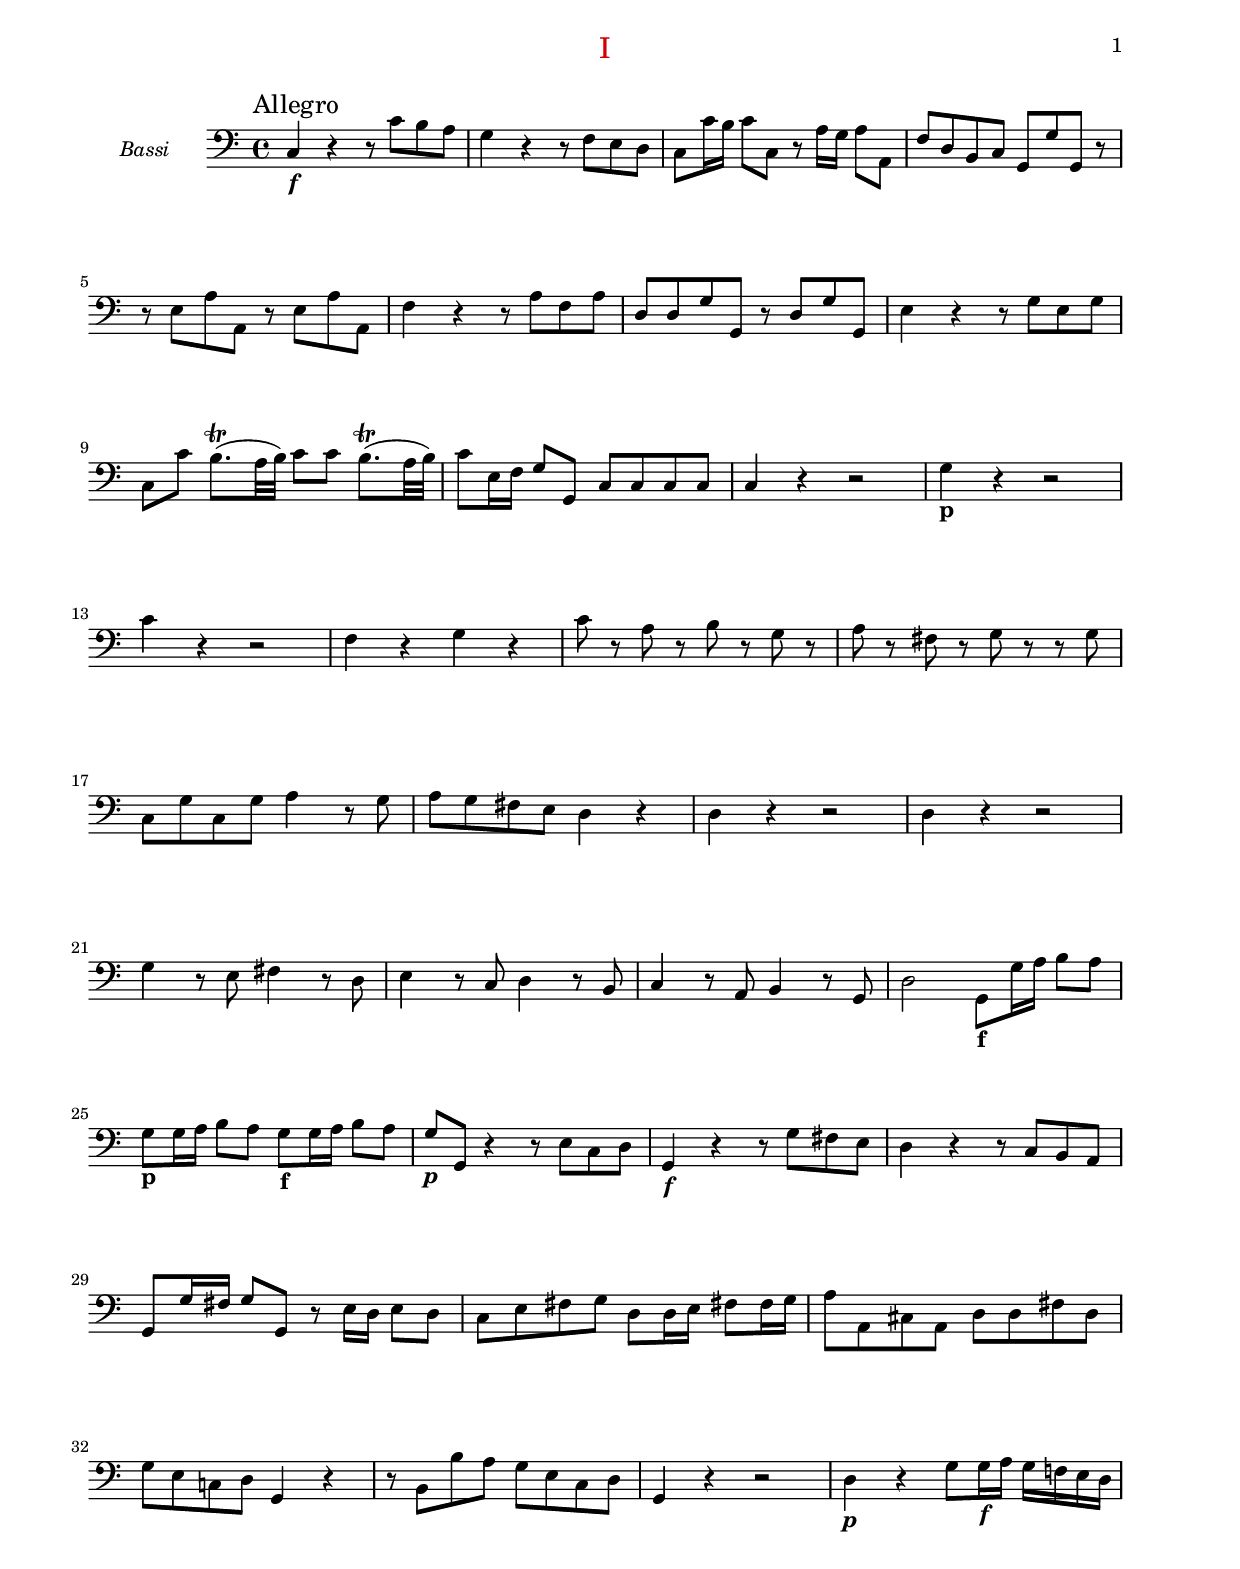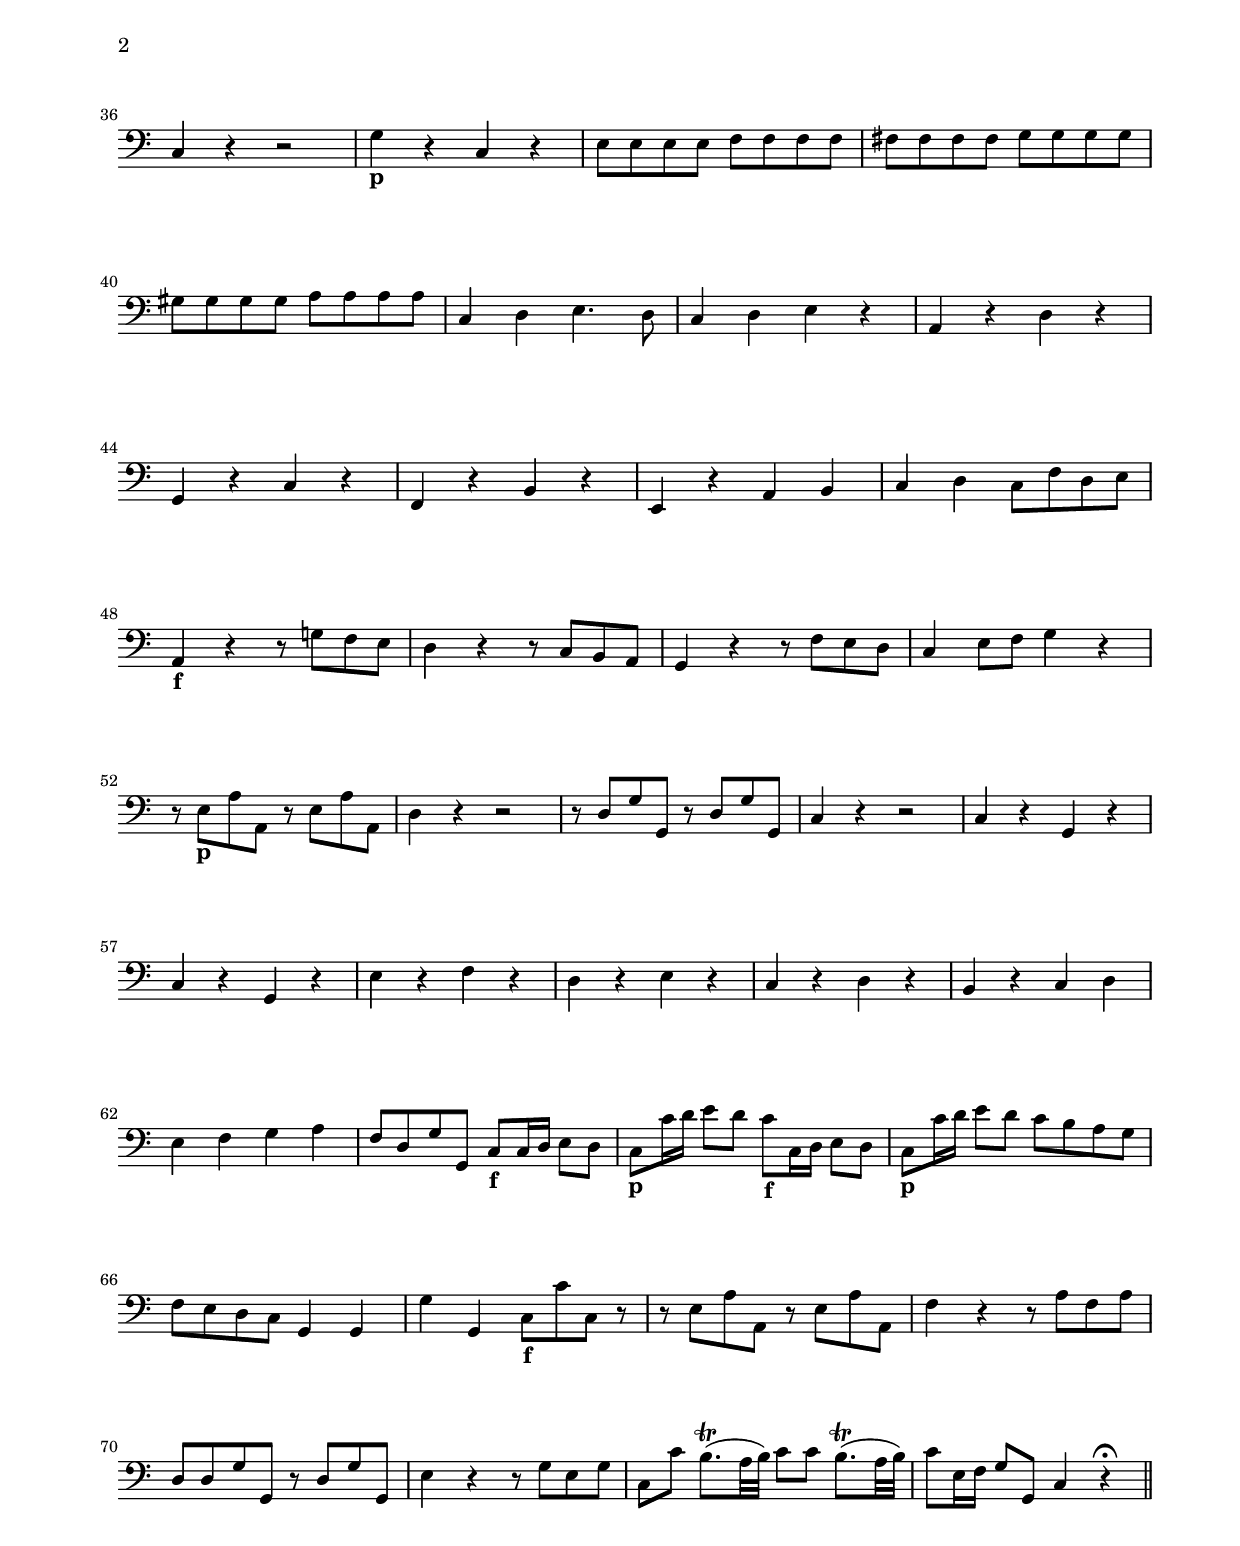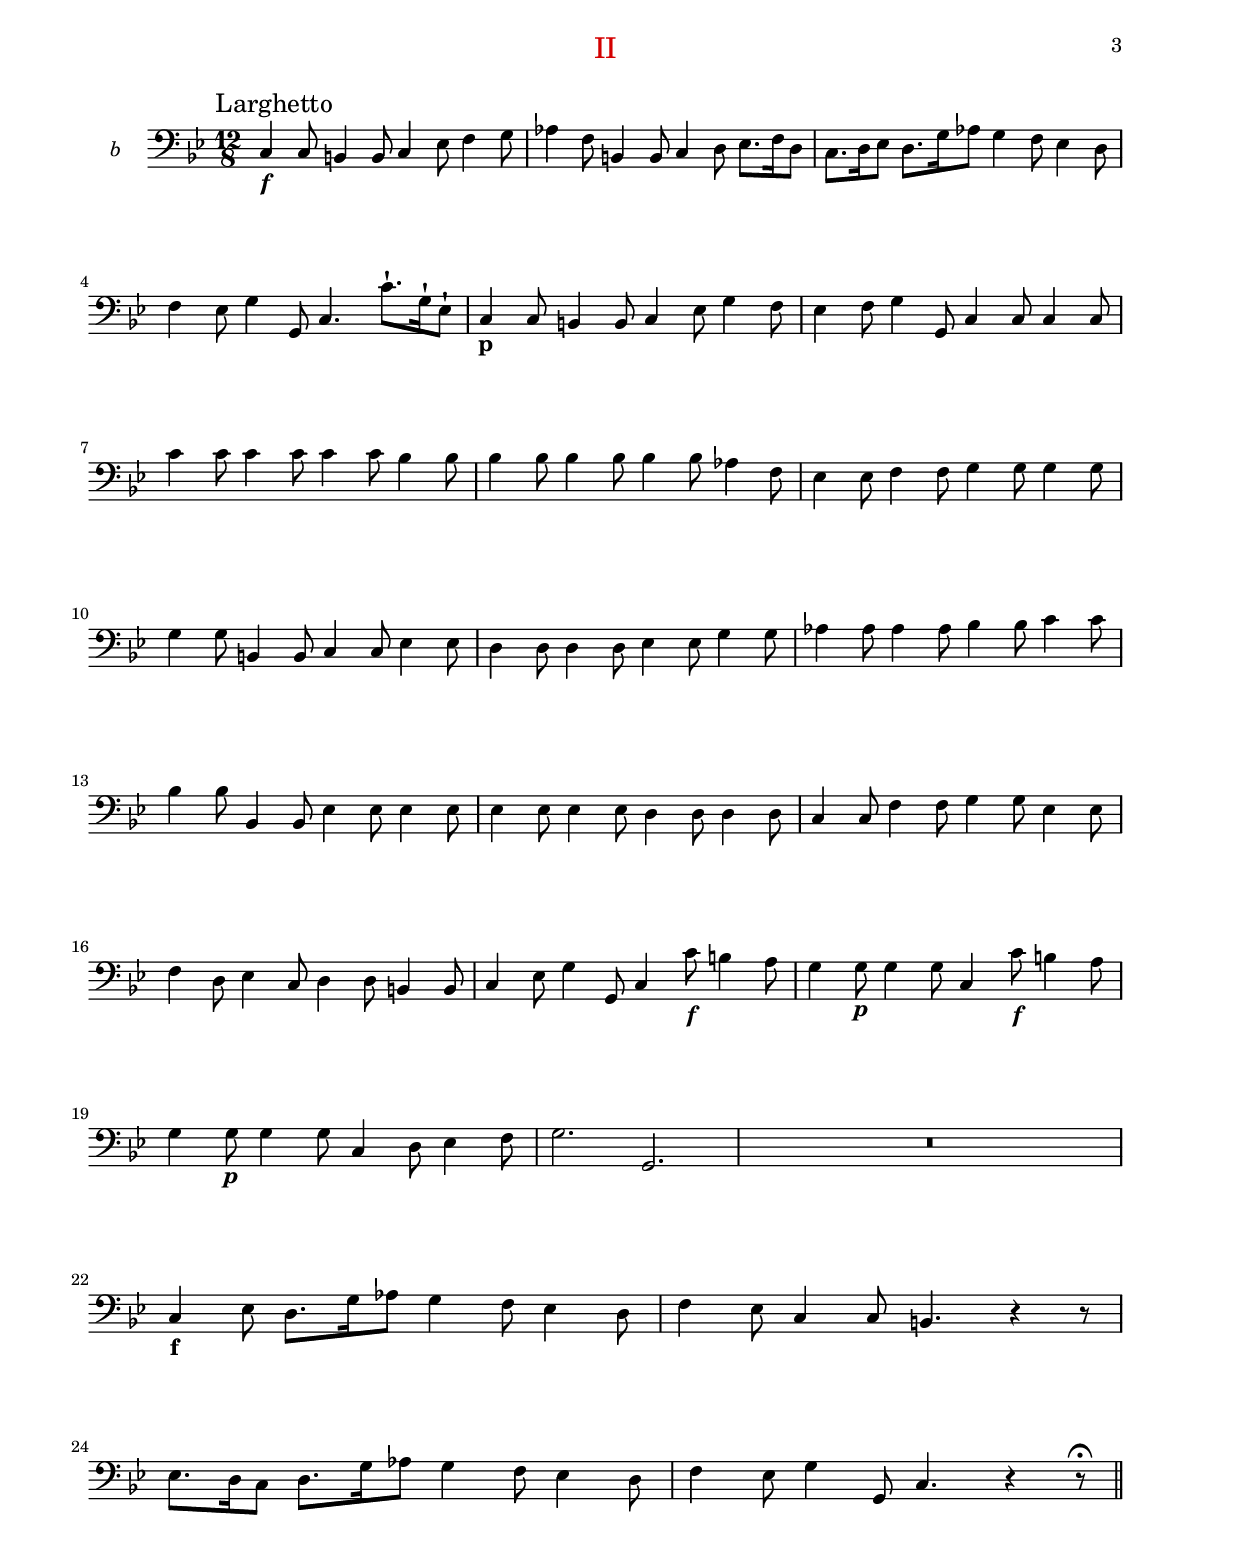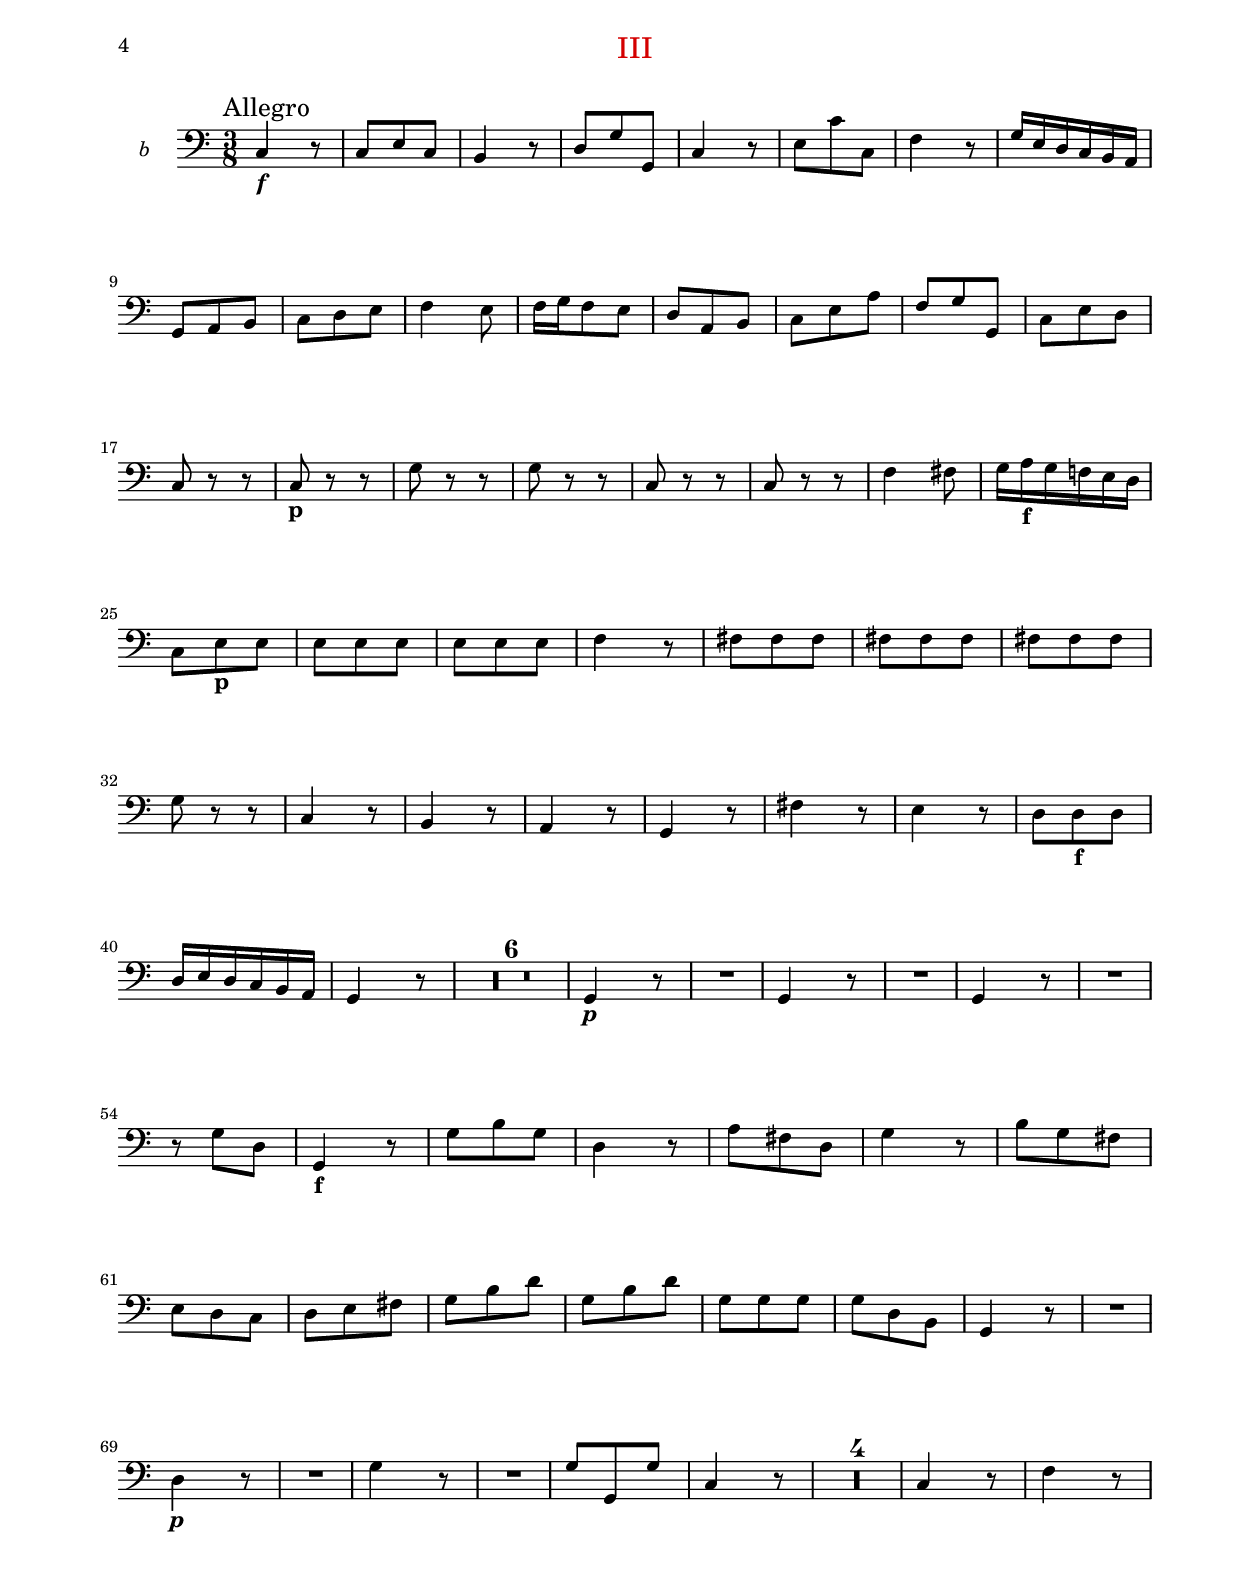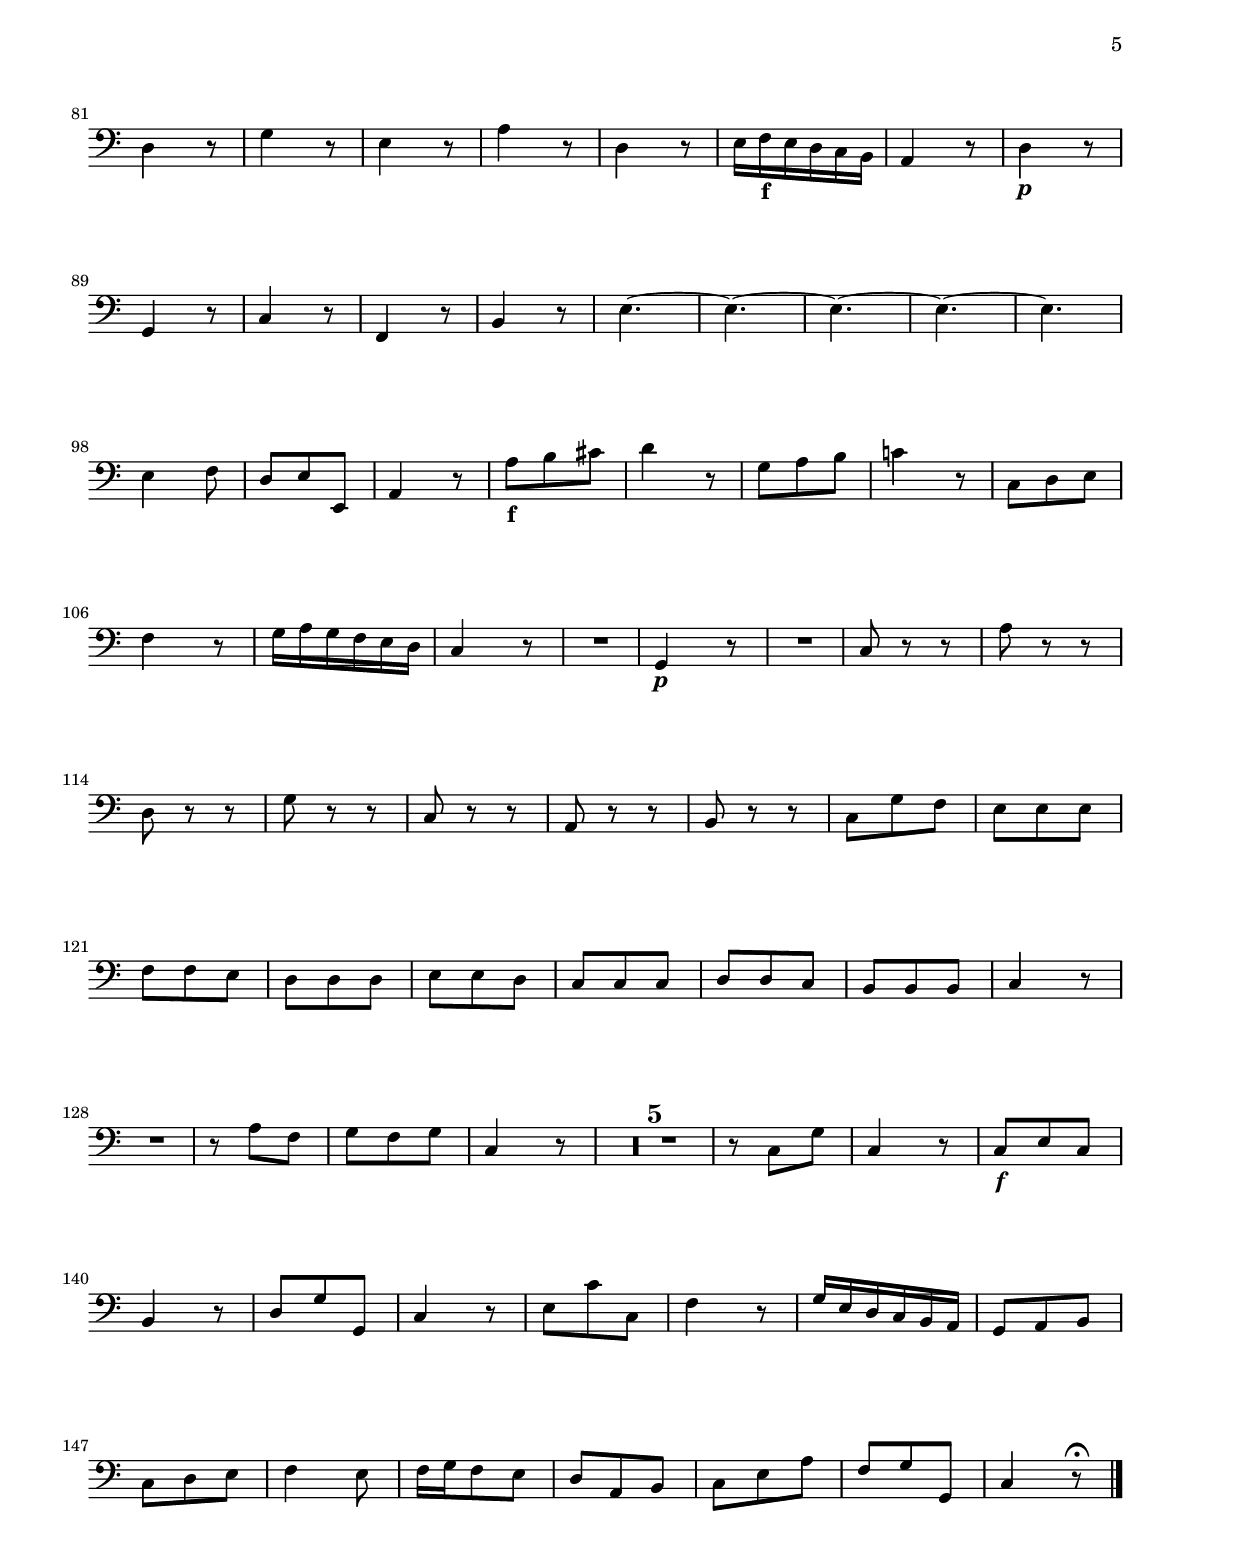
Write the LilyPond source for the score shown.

\version "2.22.0"

\include "../definitions.ly"

\paper {
  indent = 1\cm
  top-margin = 1.5\cm
  system-separator-markup = ##f
  system-system-spacing =
    #'((basic-distance . 18)
       (minimum-distance . 18)
       (padding . -100)
       (stretchability . 0))

  top-system-spacing =
    #'((basic-distance . 12)
       (minimum-distance . 12)
       (padding . -100)
       (stretchability . 0))

  top-markup-spacing =
    #'((basic-distance . 0)
       (minimum-distance . 0)
       (padding . -100)
       (stretchability . 0))

  markup-system-spacing =
    #'((basic-distance . 12)
       (minimum-distance . 12)
       (padding . -100)
       (stretchability . 0))

  systems-per-page = #9
}

#(set-global-staff-size 17.82)

\layout {
  \context {
    \Staff
    instrumentName = "b"
  }
}

\book {
  \bookpart {
    \header {
      number = "I"
    }
    \paper { indent = 2\cm }
    \score {
      <<
        \new Staff {
          \set Staff.instrumentName = "Bassi"
          \FirstBasso
        }
      >>
    }
  }
  \bookpart {
    \header {
      number = "II"
    }
    \score {
      <<
        \new Staff { \SecondBasso }
      >>
    }
  }
  \bookpart {
    \header {
      number = "III"
    }
    \score {
      <<
        \new Staff { \ThirdBasso }
      >>
    }
  }
}
